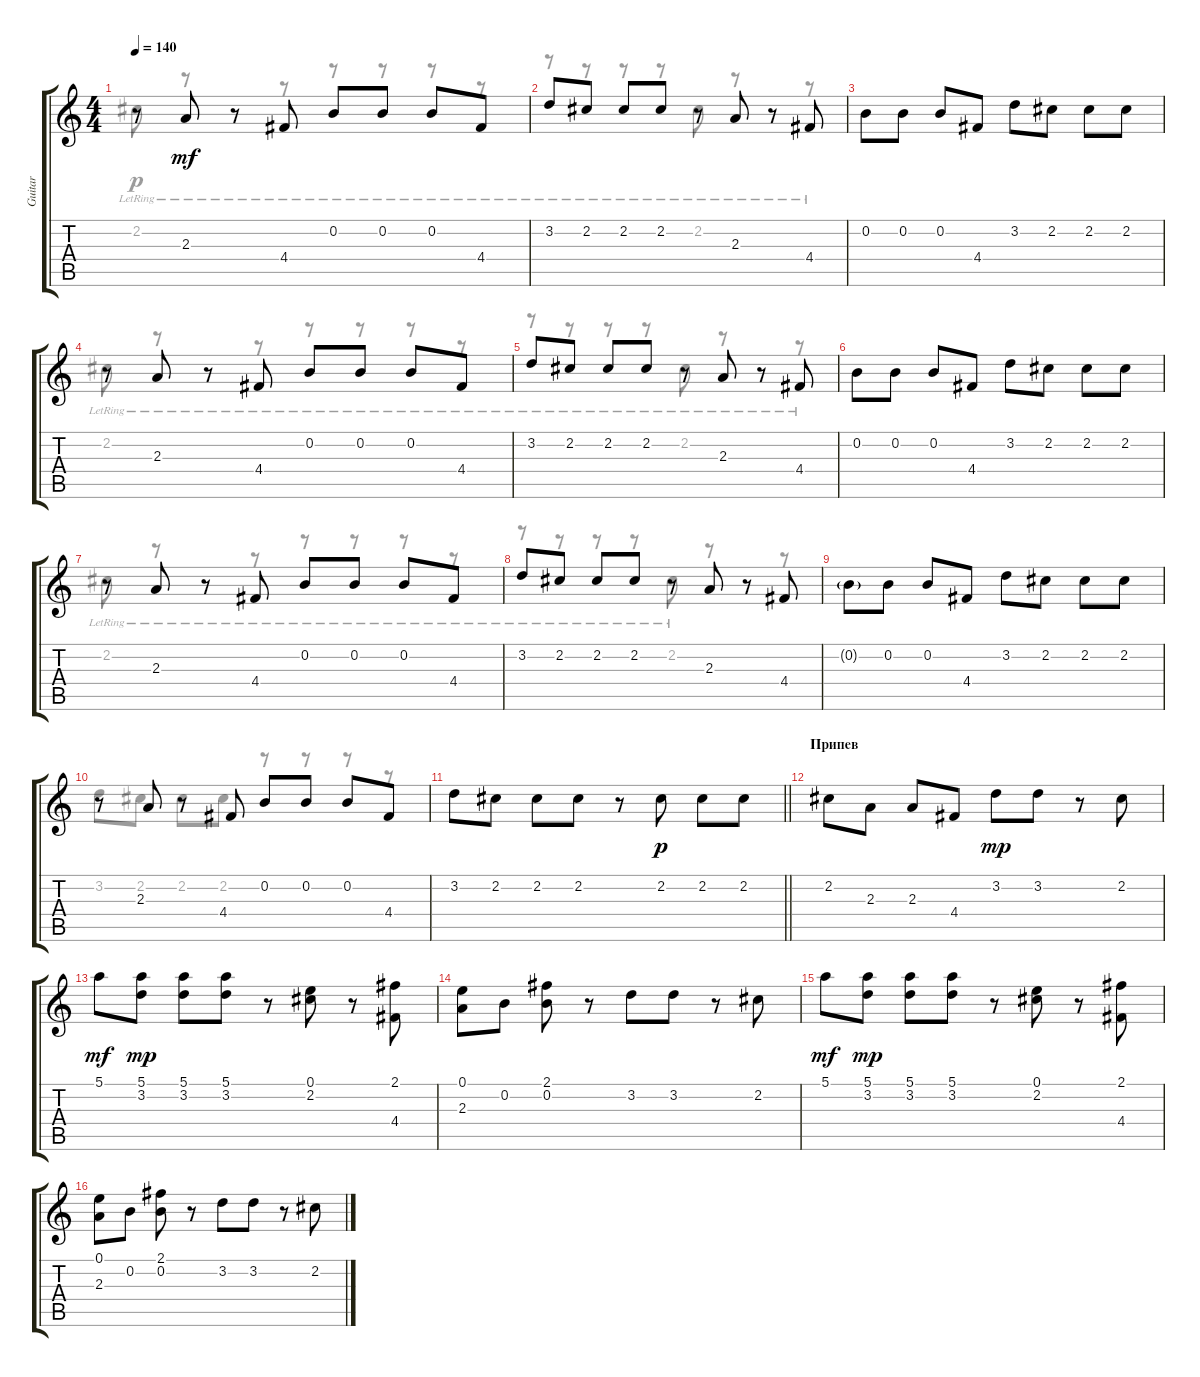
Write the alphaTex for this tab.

\track ("Guitar" "Guitar") {instrument overdrivenguitar}
\staff {score tabs}
\tuning (E4 B3 G3 D3 A2 E2) {hide}
\voice
\ts (4 4)
\tempo 140
\clef g2
\ks c
r.8{dy mf} 2.3.8 r.8 4.4.8 0.2.8 0.2.8 0.2.8 4.4.8 |
3.2.8 2.2.8 2.2.8 2.2.8 r.8 2.3.8 r.8 4.4.8 |
0.2.8 0.2.8 0.2.8 4.4.8 3.2.8 2.2.8 2.2.8 2.2.8 |
r.8 2.3.8 r.8 4.4.8 0.2.8 0.2.8 0.2.8 4.4.8 |
3.2.8 2.2.8 2.2.8 2.2.8 r.8 2.3.8 r.8 4.4.8 |
0.2.8 0.2.8 0.2.8 4.4.8 3.2.8 2.2.8 2.2.8 2.2.8 |
r.8 2.3.8 r.8 4.4.8 0.2.8 0.2.8 0.2.8 4.4.8 |
3.2.8 2.2.8 2.2.8 2.2.8 r.8 2.3.8 r.8 4.4.8 |
0.2{g}.8 0.2.8 0.2.8 4.4.8 3.2.8 2.2.8 2.2.8 2.2.8 |
r.8 2.3.8 r.8 4.4.8 0.2.8 0.2.8 0.2.8 4.4.8 |
\barLineRight lightlight
3.2.8 2.2.8 2.2.8 2.2.8 r.8 2.2.8{dy p} 2.2.8 2.2.8 |
\section ("" "Припев")
2.2.8 2.3.8 2.3.8 4.4.8 3.2.8{dy mp} 3.2.8 r.8 2.2.8 |
5.1.8{dy mf} (5.1 3.2).8{dy mp} (5.1 3.2).8 (5.1 3.2).8 r.8 (0.1 2.2).8 r.8 (2.1 4.4).8 |
(0.1 2.3).8 0.2.8 (2.1 0.2).8 r.8 3.2.8 3.2.8 r.8 2.2.8 |
5.1.8{dy mf} (5.1 3.2).8{dy mp} (5.1 3.2).8 (5.1 3.2).8 r.8 (0.1 2.2).8 r.8 (2.1 4.4).8 |
(0.1 2.3).8 0.2.8 (2.1 0.2).8 r.8 3.2.8 3.2.8 r.8 2.2.8
\voice
\clef g2
\ottava regular
\simile none
\ks c
2.2{lr}.8{dy p} r.8 r.8 r.8 r.8 r.8 r.8 r.8 |
r.8 r.8 r.8 r.8 2.2{lr}.8 r.8 r.8 r.8 |
|
2.2{lr}.8 r.8 r.8 r.8 r.8 r.8 r.8 r.8 |
r.8 r.8 r.8 r.8 2.2{lr}.8 r.8 r.8 r.8 |
|
2.2{lr}.8 r.8 r.8 r.8 r.8 r.8 r.8 r.8 |
r.8 r.8 r.8 r.8 2.2{lr}.8 r.8 r.8 r.8 |
|
3.2.8 2.2.8 2.2.8 2.2.8 r.8 r.8 r.8 r.8 |
\barLineRight lightlight
|
|
|
|
|
